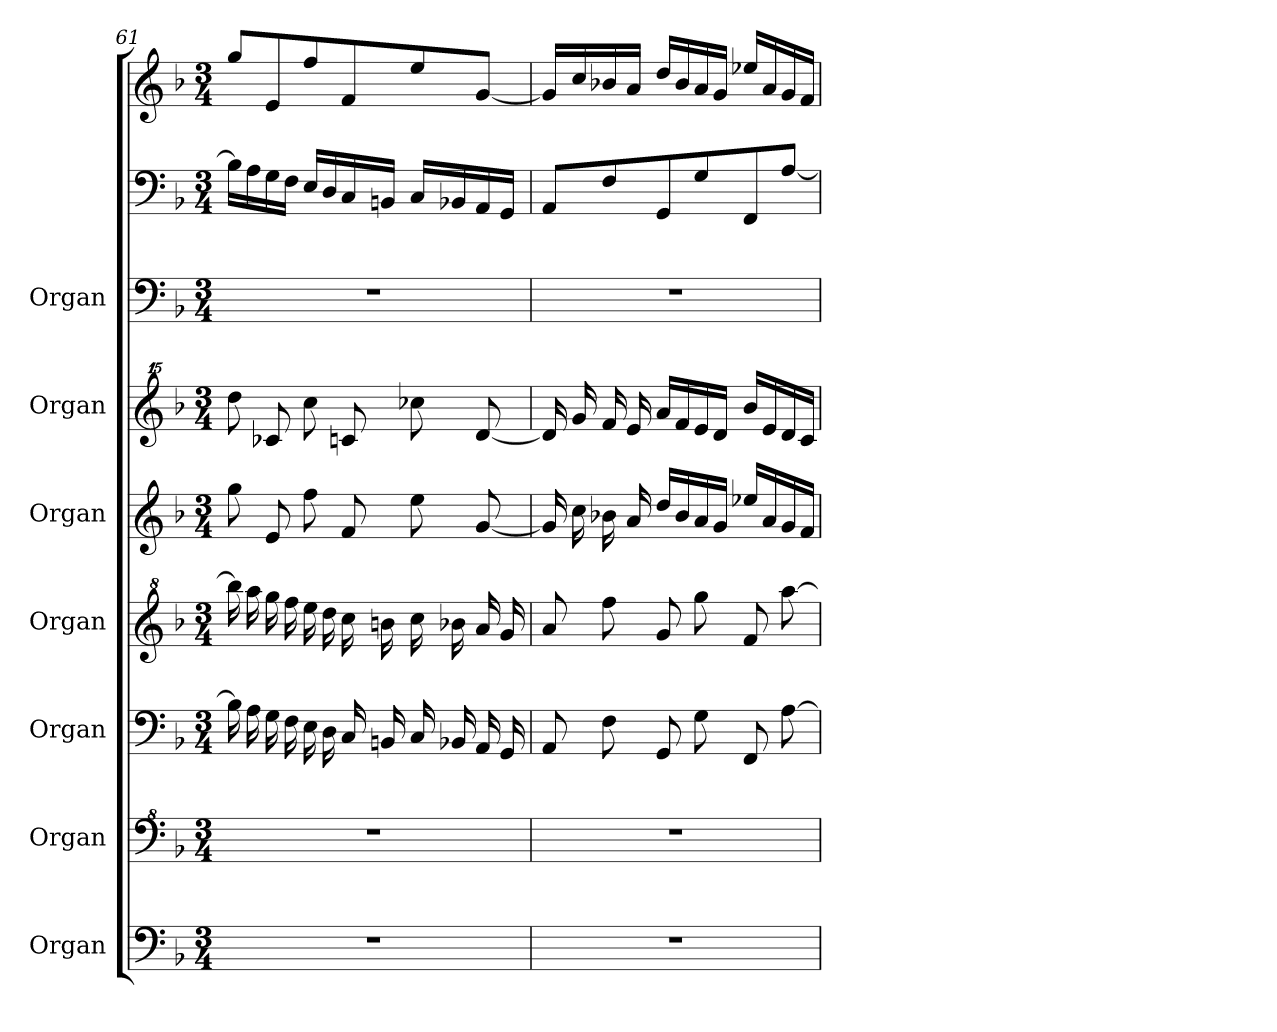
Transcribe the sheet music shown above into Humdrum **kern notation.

**kern	**kern	**kern	**kern	**kern	**kern	**kern	**kern	**kern
*part7	*part6	*part5	*part4	*part3	*part2	*part1	*part1	*part1
*staff9	*staff8	*staff7	*staff6	*staff5	*staff4	*staff3	*staff2	*staff1
*I"Organ	*I"Organ	*I"Organ	*I"Organ	*I"Organ	*I"Organ	*I"Organ	*	*
*	*I'Org.	*	*	*	*	*	*	*
!!LO:PB:g=z
*clefF4	*clefF^4	*clefF4	*clefG^2	*clefG2	*clefG^^2	*clefF4	*clefF4	*clefG2
*k[b-]	*k[b-]	*k[b-]	*k[b-]	*k[b-]	*k[b-]	*k[b-]	*k[b-]	*k[b-]
*M3/4	*M3/4	*M3/4	*M3/4	*M3/4	*M3/4	*M3/4	*M3/4	*M3/4
=61	=61	=61	=61	=61	=61	=61	=61	=61
2.r	2.r	16B\]	16bbb\]	8gg\	8dddd\	2.r	16B\LL]	8gg\L
.	.	16A\	16aaa\	.	.	.	16A\	.
.	.	16G\	16ggg\	8e/	8ccc-X/	.	16G\	8e/
.	.	16F\	16fff\	.	.	.	16F\JJ	.
.	.	16E\	16eee\	8ff\	8cccc\	.	16E/LL	8ff\
.	.	16D\	16ddd\	.	.	.	16D/	.
.	.	16C/	16ccc\	8f/	8cccn/	.	16C/	8f/
.	.	16BBn/	16bbn\	.	.	.	16BBn/JJ	.
.	.	16C/	16ccc\	8ee\	8cccc-X\	.	16C/LL	8ee\
.	.	16BB-X/	16bb-X\	.	.	.	16BB-X/	.
.	.	16AA/	16aa/	[8g/	[8ddd/	.	16AA/	[8g/J
.	.	16GG/	16gg/	.	.	.	16GG/JJ	.
=62	=62	=62	=62	=62	=62	=62	=62	=62
2.r	2.r	8AA/	8aa/	16g/]	16ddd/]	2.r	8AA/L	16g/LL]
.	.	.	.	16cc\	16ggg/	.	.	16cc/
.	.	8F\	8fff\	16b-X\	16fff/	.	8F/	16b-X/
.	.	.	.	16a/	16eee/	.	.	16a/JJ
.	.	8GG/	8gg/	16dd\LL	16aaa/LL	.	8GG/	16dd/LL
.	.	.	.	16b-\	16fff/	.	.	16b-/
.	.	8G\	8ggg\	16a/	16eee/	.	8G/	16a/
.	.	.	.	16g/JJ	16ddd/JJ	.	.	16g/JJ
.	.	8FF/	8ff/	16ee-X\LL	16bbb-\LL	.	8FF/	16ee-X/LL
.	.	.	.	16a/	16eee/	.	.	16a/
.	.	[8A\	[8aaa\	16g/	16ddd/	.	[8A/J	16g/
.	.	.	.	16f/JJ	16ccc/JJ	.	.	16f/JJ
=	=	=	=	=	=	=	=	=
*-	*-	*-	*-	*-	*-	*-	*-	*-
